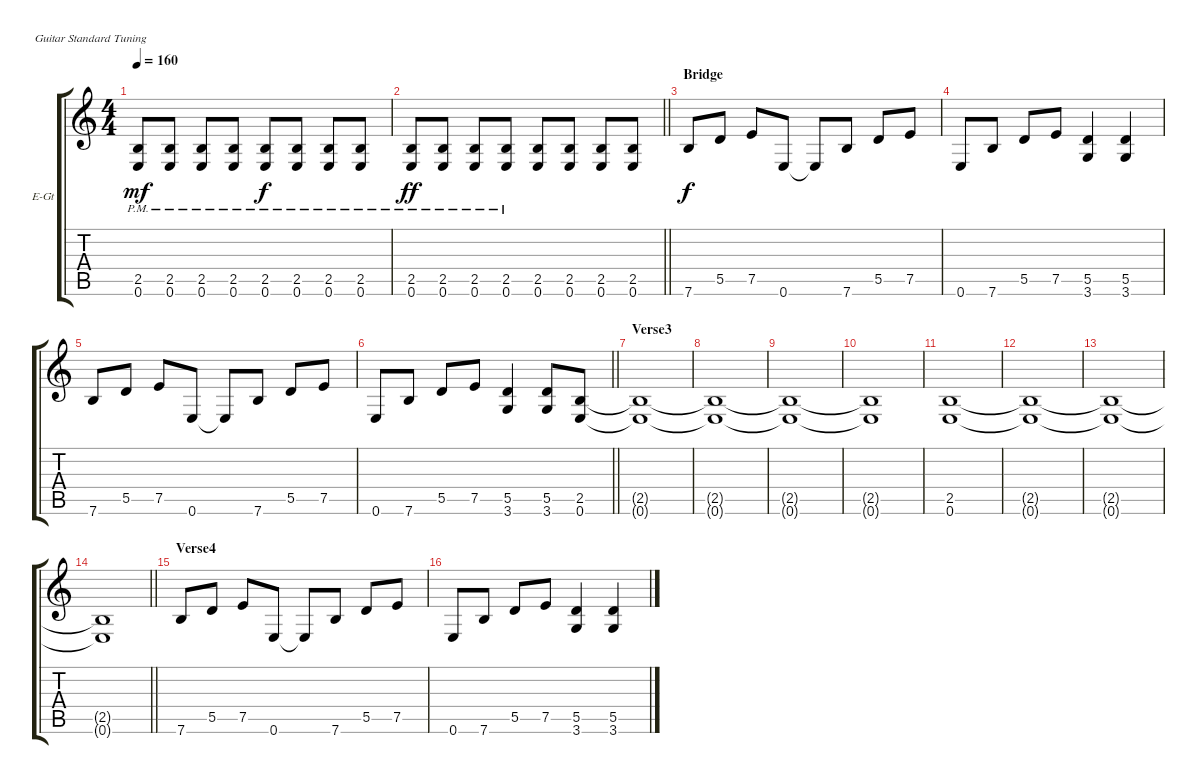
\bracketExtendMode groupsimilarinstruments
\firstSystemTrackNameOrientation horizontal
\otherSystemsTrackNameOrientation horizontal
\track ("Neil Fallon(Guitar)" "E-Gt") {instrument overdrivenguitar}
\staff {score tabs}
\tuning (E4 B3 G3 D3 A2 E2)
\ts (4 4)
\tempo 160
\clef g2
\ks c
(2.5{pm} 0.6{pm}).8{dy mf} (2.5{pm} 0.6{pm}).8 (2.5{pm} 0.6{pm}).8 (2.5{pm} 0.6{pm}).8 (2.5{pm} 0.6{pm}).8{dy f} (2.5{pm} 0.6{pm}).8 (2.5{pm} 0.6{pm}).8 (2.5{pm} 0.6{pm}).8 |
\barLineRight lightlight
(2.5{pm} 0.6{pm}).8{dy ff} (2.5{pm} 0.6{pm}).8 (2.5{pm} 0.6{pm}).8 (2.5{pm} 0.6{pm}).8 (2.5 0.6).8 (2.5 0.6).8 (2.5 0.6).8 (2.5 0.6).8 |
\section ("" "Bridge")
7.6.8{dy f} 5.5.8 7.5.8 0.6.8 0.6{t}.8 7.6.8 5.5.8 7.5.8 |
0.6.8 7.6.8 5.5.8 7.5.8 (5.5 3.6).4 (5.5 3.6).4 |
7.6.8 5.5.8 7.5.8 0.6.8 0.6{t}.8 7.6.8 5.5.8 7.5.8 |
\barLineRight lightlight
0.6.8 7.6.8 5.5.8 7.5.8 (5.5 3.6).4 (5.5 3.6).8 (2.5 0.6).8 |
\section ("" "Verse3")
(2.5{t} 0.6{t}).1 |
(2.5{t} 0.6{t}).1 |
(2.5{t} 0.6{t}).1 |
(2.5{t} 0.6{t}).1 |
(2.5 0.6).1 |
(2.5{t} 0.6{t}).1 |
(2.5{t} 0.6{t}).1 |
\barLineRight lightlight
(2.5{t} 0.6{t}).1 |
\section ("" "Verse4")
7.6.8 5.5.8 7.5.8 0.6.8 0.6{t}.8 7.6.8 5.5.8 7.5.8 |
0.6.8 7.6.8 5.5.8 7.5.8 (5.5 3.6).4 (5.5 3.6).4
